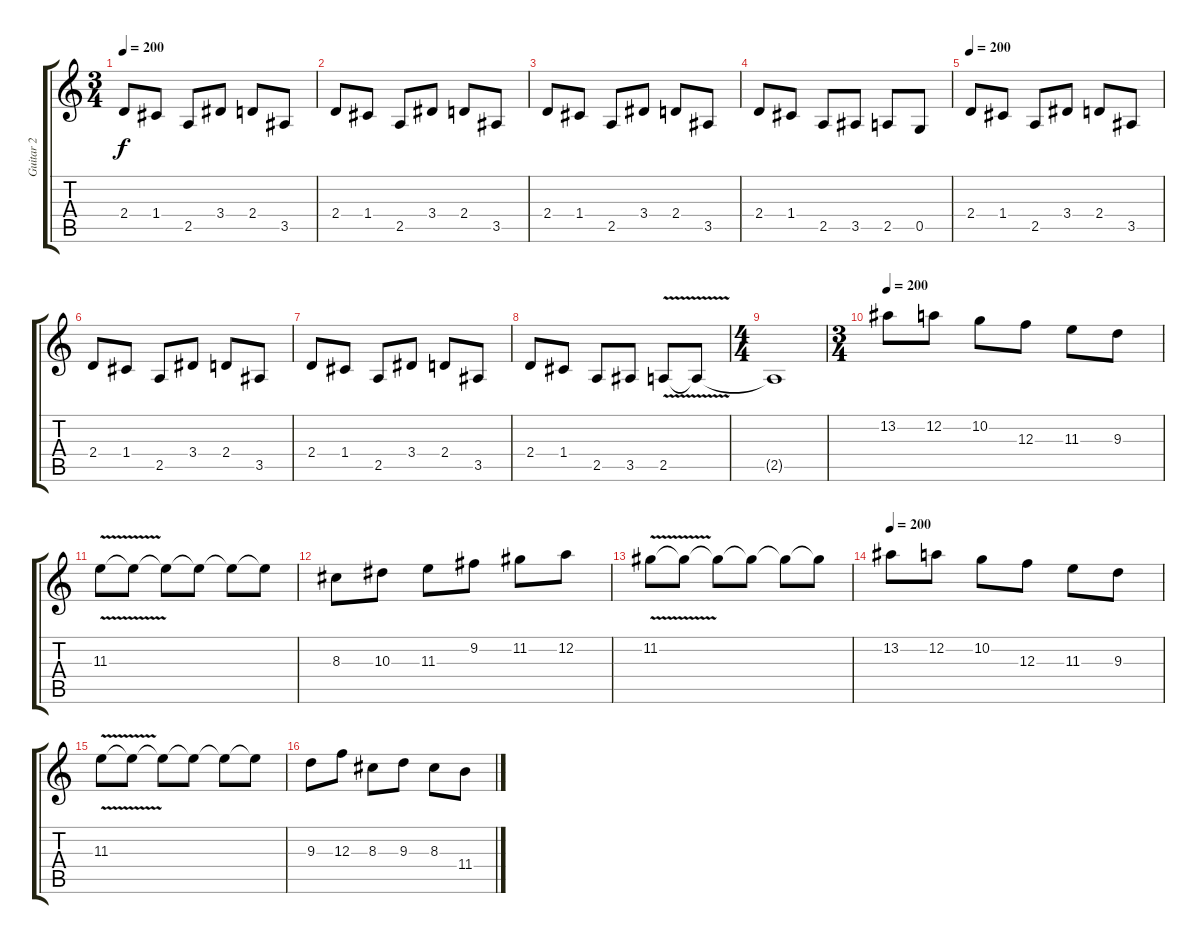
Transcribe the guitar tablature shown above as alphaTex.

\track ("Guitar 2" "Guitar 2") {instrument distortionguitar}
\staff {score tabs}
\tuning (D4 A3 F3 C3 G2 D2) {hide}
\ts (3 4)
\tempo 200
\clef g2
\ks c
2.4.8{dy f} 1.4.8 2.5.8 3.4.8 2.4.8 3.5.8 |
2.4.8 1.4.8 2.5.8 3.4.8 2.4.8 3.5.8 |
2.4.8 1.4.8 2.5.8 3.4.8 2.4.8 3.5.8 |
2.4.8 1.4.8 2.5.8 3.5.8 2.5.8 0.5.8 |
\tempo 200
2.4.8 1.4.8 2.5.8 3.4.8 2.4.8 3.5.8 |
2.4.8 1.4.8 2.5.8 3.4.8 2.4.8 3.5.8 |
2.4.8 1.4.8 2.5.8 3.4.8 2.4.8 3.5.8 |
2.4.8 1.4.8 2.5.8 3.5.8 2.5{v}.8 2.5{t}.8 |
\ts (4 4)
2.5{t}.1 |
\ts (3 4)
\tempo 200
13.2.8 12.2.8 10.2.8 12.3.8 11.3.8 9.3.8 |
11.3{v}.8 11.3{t}.8 11.3{t}.8 11.3{t}.8 11.3{t}.8 11.3{t}.8 |
8.3.8 10.3.8 11.3.8 9.2.8 11.2.8 12.2.8 |
11.2{v}.8 11.2{t}.8 11.2{t}.8 11.2{t}.8 11.2{t}.8 11.2{t}.8 |
\tempo 200
13.2.8 12.2.8 10.2.8 12.3.8 11.3.8 9.3.8 |
11.3{v}.8 11.3{t}.8 11.3{t}.8 11.3{t}.8 11.3{t}.8 11.3{t}.8 |
9.3.8 12.3.8 8.3.8 9.3.8 8.3.8 11.4.8
